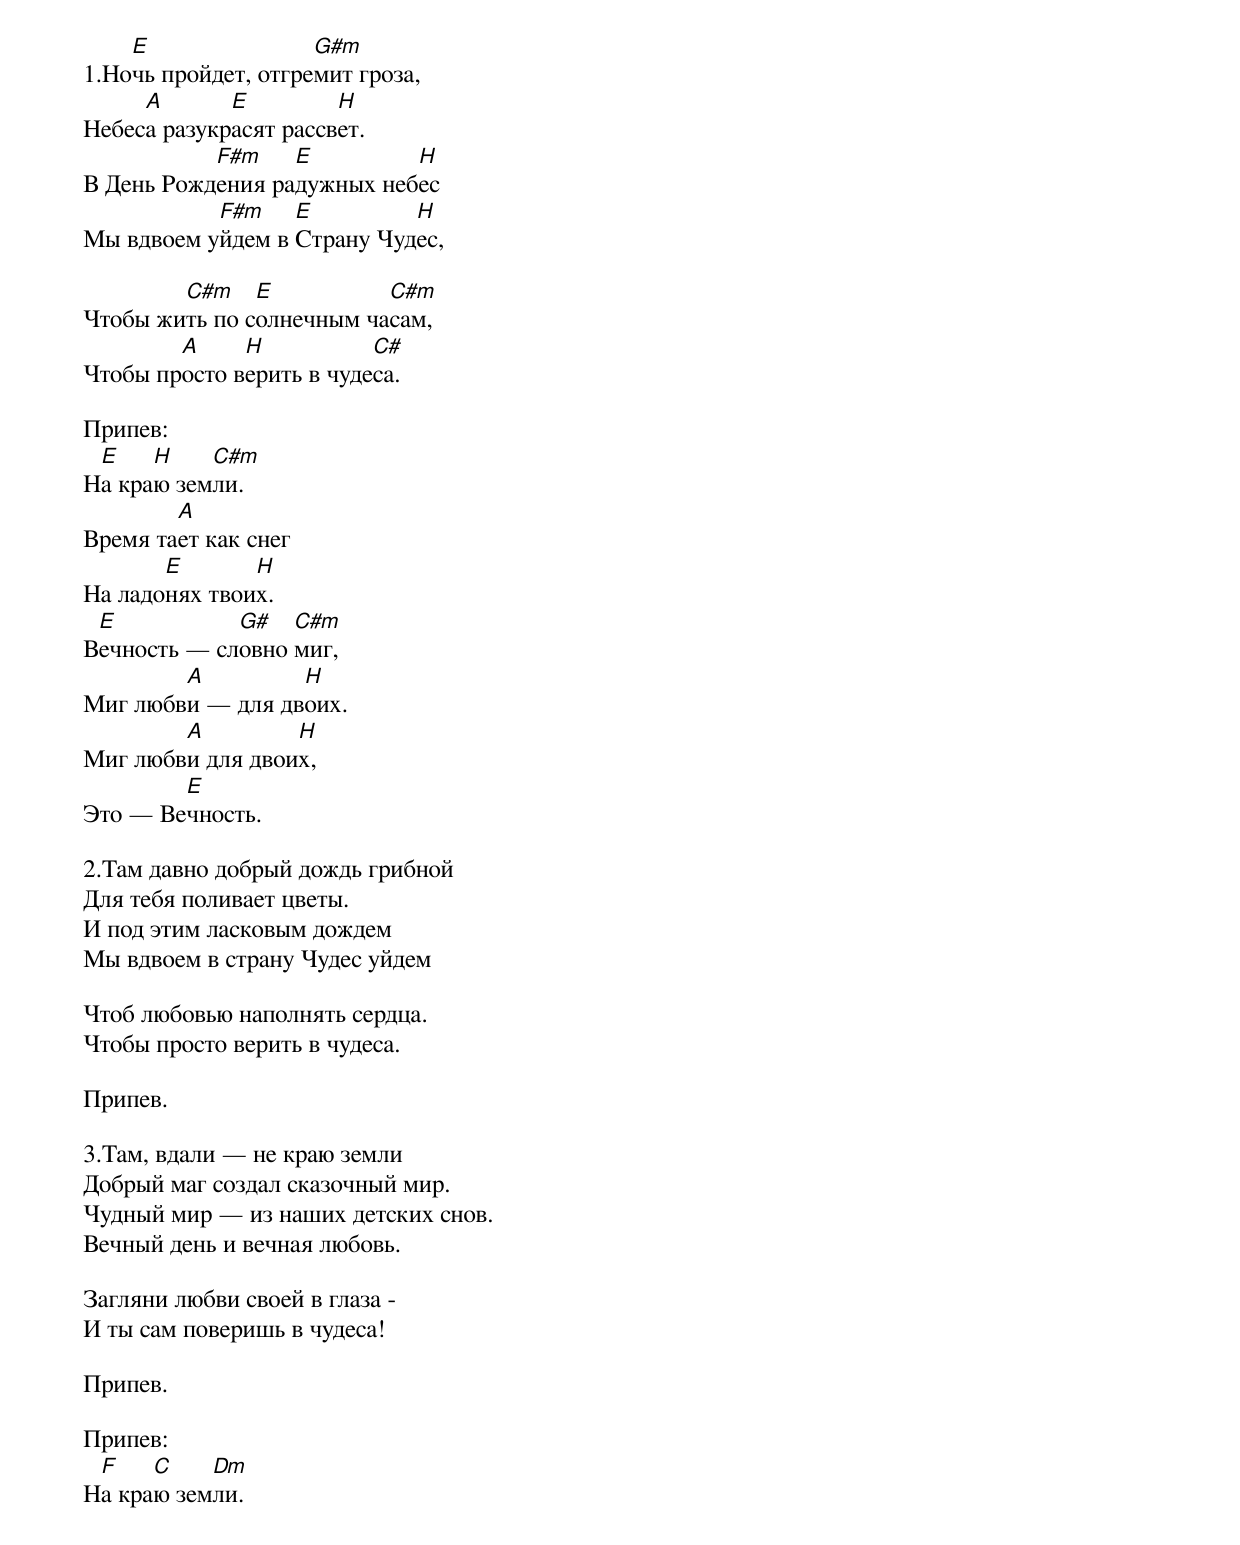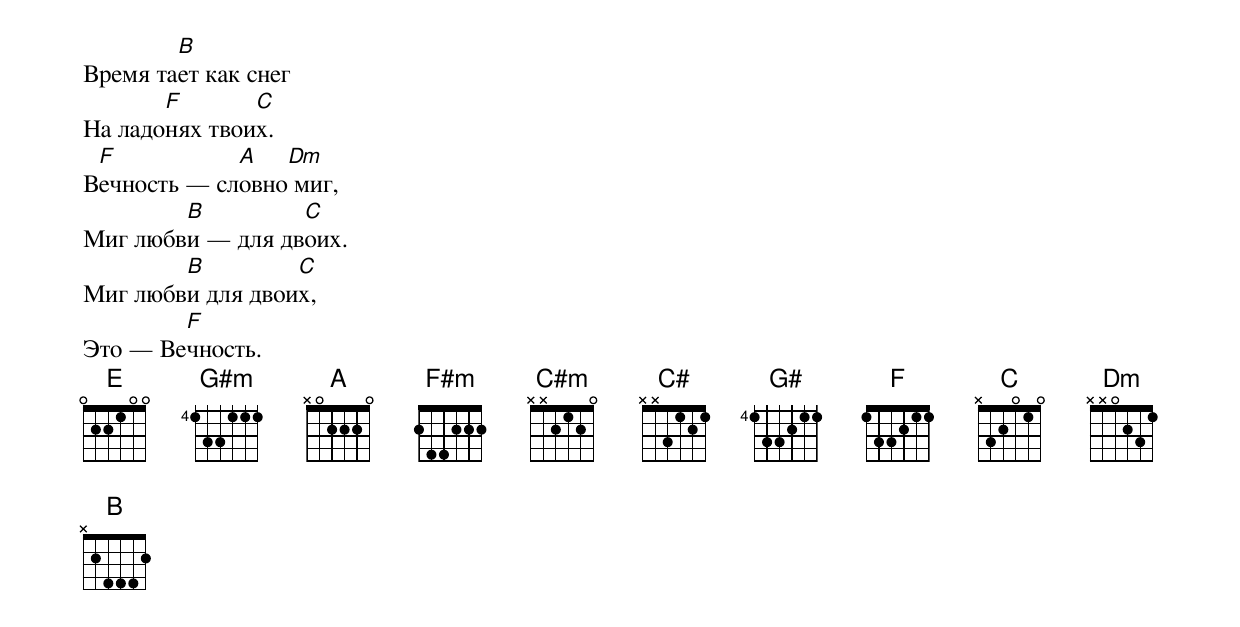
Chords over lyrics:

    E                G#m
1.Ночь пройдет, отгремит гроза,
     A       E         H
Небеса разукрасят рассвет.
           F#m    E         H
В День Рождения радужных небес
           F#m    E         H
Мы вдвоем уйдем в Страну Чудес,

        C#m    E          C#m
Чтобы жить по солнечным часам,
        A     H           C#
Чтобы просто верить в чудеса.

Припев:
 E    H    C#m
На краю земли.
        A
Время тает как снег
       E       H
На ладонях твоих.
 E           G#   C#m
Вечность — словно миг,
        A         H
Миг любви — для двоих.
        A         H
Миг любви для двоих,
        E
Это — Вечность.

2.Там давно добрый дождь грибной
Для тебя поливает цветы.
И под этим ласковым дождем
Мы вдвоем в страну Чудес уйдем

Чтоб любовью наполнять сердца.
Чтобы просто верить в чудеса.

Припев.

3.Там, вдали — не краю земли
Добрый маг создал сказочный мир.
Чудный мир — из наших детских снов.
Вечный день и вечная любовь.

Загляни любви своей в глаза -
И ты сам поверишь в чудеса!

Припев.

Припев:
 F    C    Dm
На краю земли.
        B
Время тает как снег
       F       C
На ладонях твоих.
 F           A   Dm
Вечность — словно миг,
        B         C
Миг любви — для двоих.
        B         C
Миг любви для двоих,
        F
Это — Вечность.
